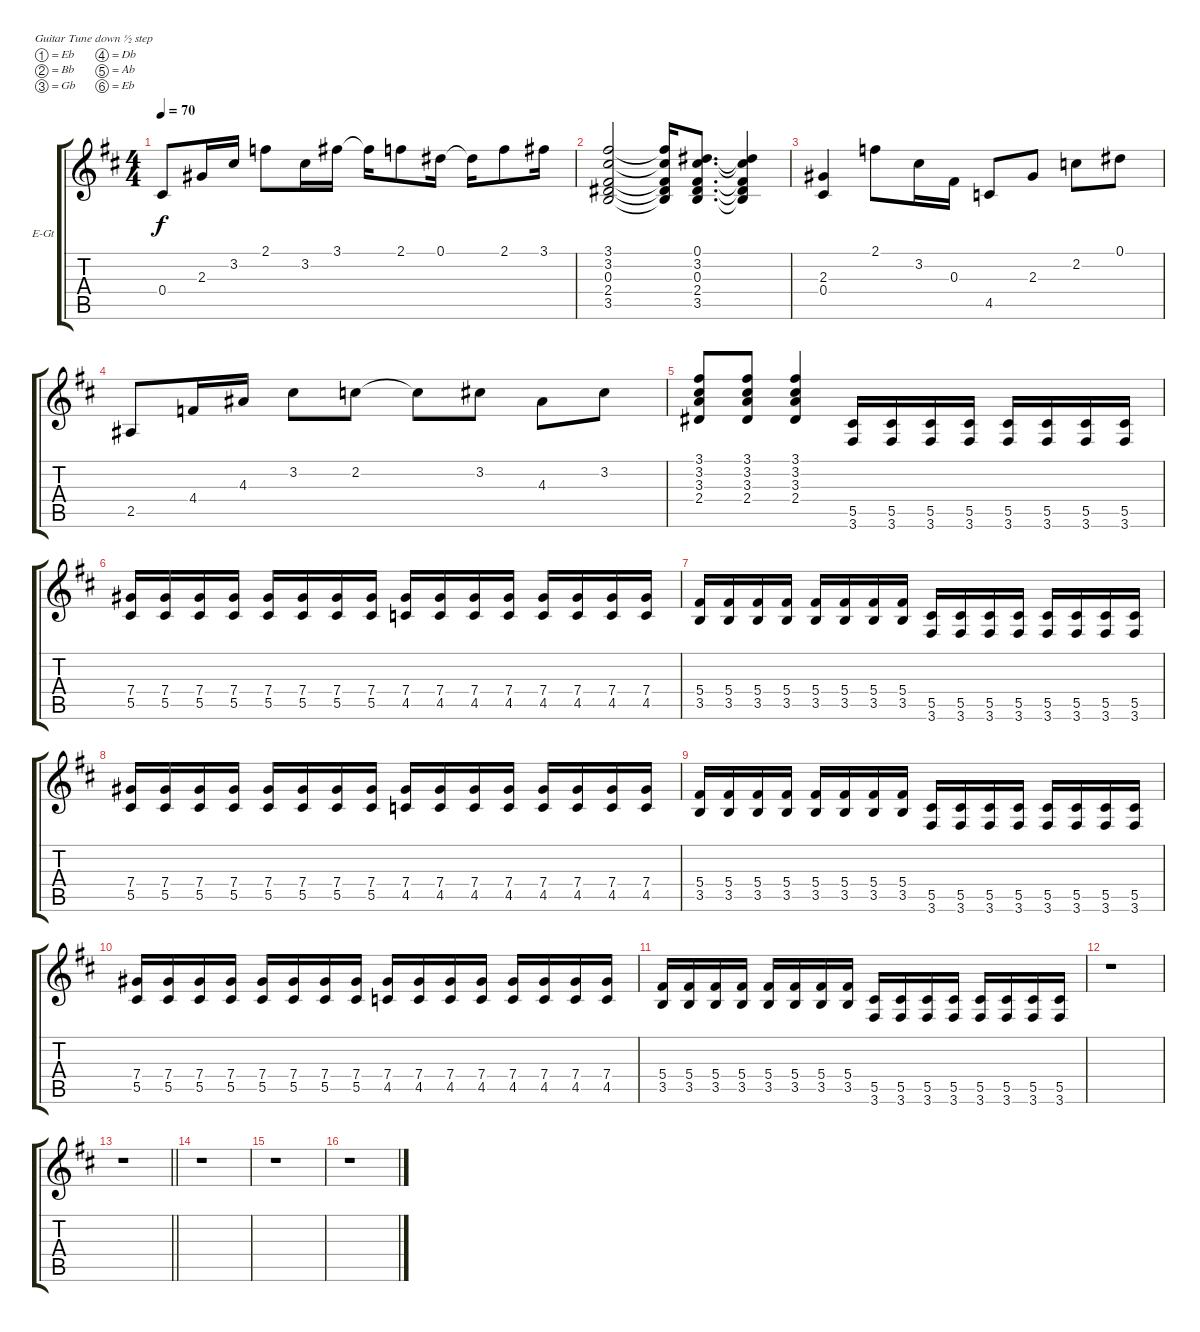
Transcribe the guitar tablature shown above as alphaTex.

\bracketExtendMode groupsimilarinstruments
\firstSystemTrackNameOrientation horizontal
\otherSystemsTrackNameOrientation horizontal
\track ("Untitled" "E-Gt") {instrument distortionguitar}
\staff {score tabs}
\tuning (Eb4 Bb3 Gb3 Db3 Ab2 Eb2)
\ts (4 4)
\tempo 70
\clef g2
\ks d
0.4.8{dy f} 2.3.16 3.2.16 2.1.8 3.2.16 3.1.16 3.1{t}.16 2.1.8 0.1.16 0.1{t}.16 2.1.8 3.1.16 |
(3.1 3.2 0.3 2.4 3.5).2 (3.1{t} 3.2{t} 0.3{t} 2.4{t} 3.5{t}).16 (0.1 3.2 0.3 2.4 3.5).8{d} (0.1{t} 3.2{t} 0.3{t} 2.4{t} 3.5{t}).4 |
(2.3 0.4).4 2.1.8 3.2.16 0.3.16 4.5.8 2.3.8 2.2.8 0.1.8 |
2.5.8 4.4.16 4.3.16 3.2.8 2.2.8 2.2{t}.8 3.2.8 4.3.8 3.2.8 |
(3.1 3.2 3.3 2.4).8 (3.1 3.2 3.3 2.4).8 (3.1 3.2 3.3 2.4).4 (5.5 3.6).16 (5.5 3.6).16 (5.5 3.6).16 (5.5 3.6).16 (5.5 3.6).16 (5.5 3.6).16 (5.5 3.6).16 (5.5 3.6).16 |
(7.4 5.5).16 (7.4 5.5).16 (7.4 5.5).16 (7.4 5.5).16 (7.4 5.5).16 (7.4 5.5).16 (7.4 5.5).16 (7.4 5.5).16 (7.4 4.5).16 (7.4 4.5).16 (7.4 4.5).16 (7.4 4.5).16 (7.4 4.5).16 (7.4 4.5).16 (7.4 4.5).16 (7.4 4.5).16 |
(5.4 3.5).16 (5.4 3.5).16 (5.4 3.5).16 (5.4 3.5).16 (5.4 3.5).16 (5.4 3.5).16 (5.4 3.5).16 (5.4 3.5).16 (5.5 3.6).16 (5.5 3.6).16 (5.5 3.6).16 (5.5 3.6).16 (5.5 3.6).16 (5.5 3.6).16 (5.5 3.6).16 (5.5 3.6).16 |
(7.4 5.5).16 (7.4 5.5).16 (7.4 5.5).16 (7.4 5.5).16 (7.4 5.5).16 (7.4 5.5).16 (7.4 5.5).16 (7.4 5.5).16 (7.4 4.5).16 (7.4 4.5).16 (7.4 4.5).16 (7.4 4.5).16 (7.4 4.5).16 (7.4 4.5).16 (7.4 4.5).16 (7.4 4.5).16 |
(5.4 3.5).16 (5.4 3.5).16 (5.4 3.5).16 (5.4 3.5).16 (5.4 3.5).16 (5.4 3.5).16 (5.4 3.5).16 (5.4 3.5).16 (5.5 3.6).16 (5.5 3.6).16 (5.5 3.6).16 (5.5 3.6).16 (5.5 3.6).16 (5.5 3.6).16 (5.5 3.6).16 (5.5 3.6).16 |
(7.4 5.5).16 (7.4 5.5).16 (7.4 5.5).16 (7.4 5.5).16 (7.4 5.5).16 (7.4 5.5).16 (7.4 5.5).16 (7.4 5.5).16 (7.4 4.5).16 (7.4 4.5).16 (7.4 4.5).16 (7.4 4.5).16 (7.4 4.5).16 (7.4 4.5).16 (7.4 4.5).16 (7.4 4.5).16 |
(5.4 3.5).16 (5.4 3.5).16 (5.4 3.5).16 (5.4 3.5).16 (5.4 3.5).16 (5.4 3.5).16 (5.4 3.5).16 (5.4 3.5).16 (5.5 3.6).16 (5.5 3.6).16 (5.5 3.6).16 (5.5 3.6).16 (5.5 3.6).16 (5.5 3.6).16 (5.5 3.6).16 (5.5 3.6).16 |
r.1 |
\barLineRight lightlight
r.1 |
\section ("" " ")
r.1 |
r.1 |
r.1
